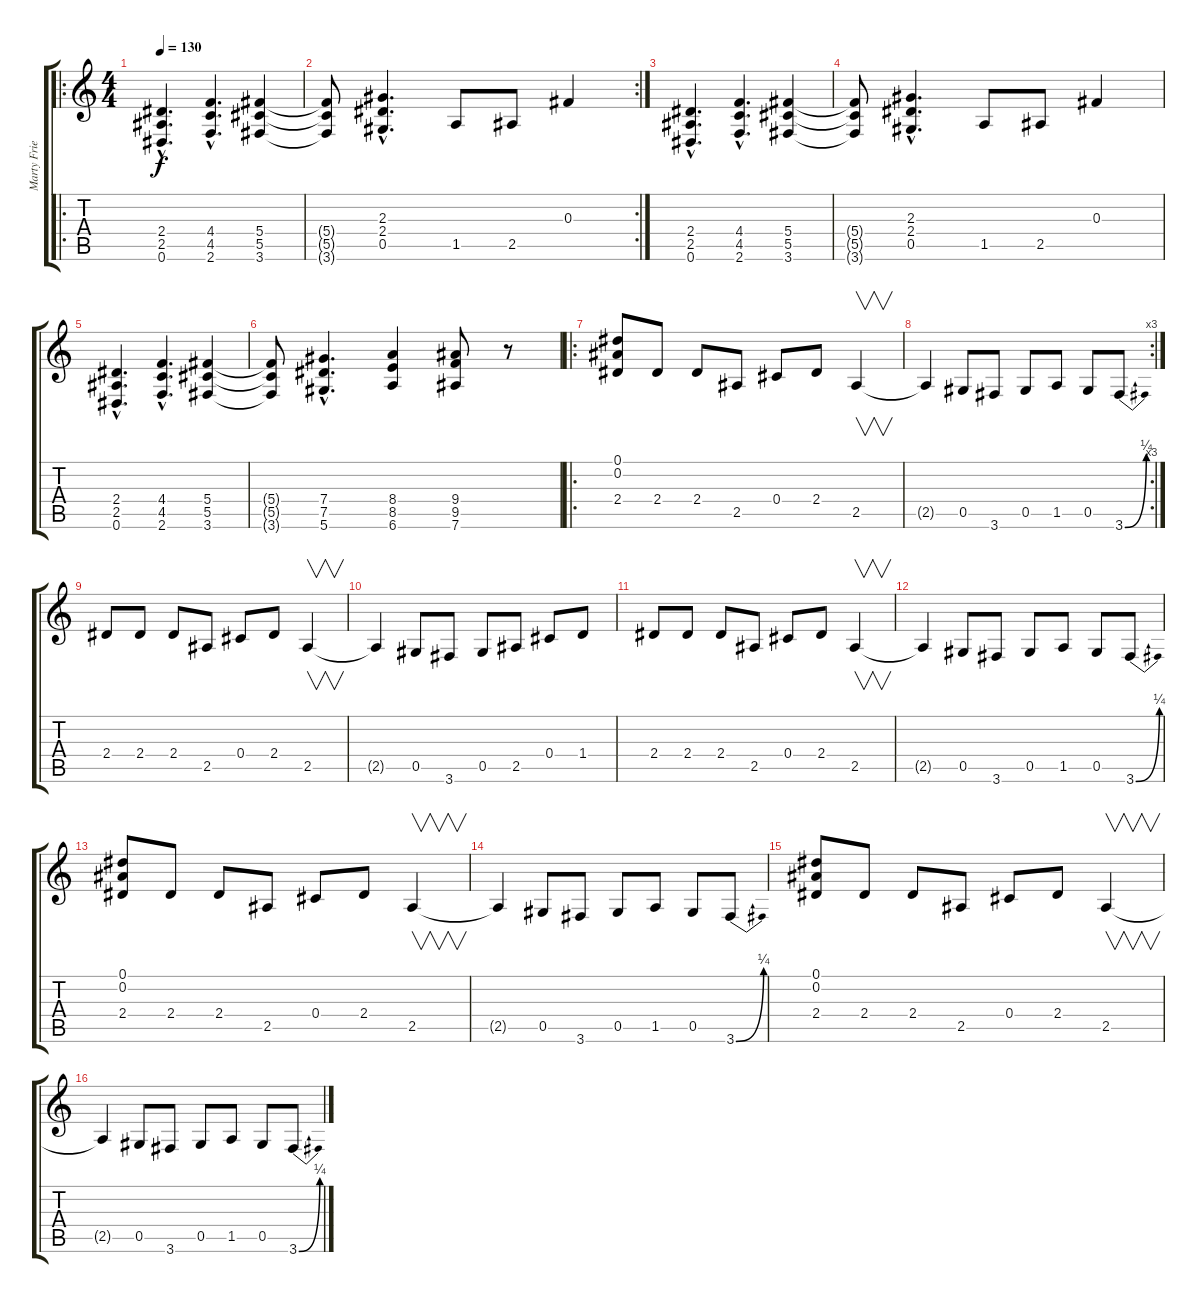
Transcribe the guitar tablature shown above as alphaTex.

\track ("Marty Friedman " "Marty Frie") {instrument distortionguitar}
\staff {score tabs}
\tuning (Eb4 Bb3 Gb3 Db3 Ab2 Eb2) {hide}
\ro
\ts (4 4)
\tempo 130
\clef g2
\ks c
(2.4{hac} 2.5{hac} 0.6{hac}).4{d dy f instrument distortionguitar} (4.4{hac} 4.5{hac} 2.6{hac}).4{d} (5.4 5.5 3.6).4 |
\rc 2
(5.4{t} 5.5{t} 3.6{t}).8 (2.3{hac} 2.4{hac} 0.5{hac}).4{d} 1.5.8 2.5.8 0.3.4 |
(2.4{hac} 2.5{hac} 0.6{hac}).4{d} (4.4{hac} 4.5{hac} 2.6{hac}).4{d} (5.4 5.5 3.6).4 |
(5.4{t} 5.5{t} 3.6{t}).8 (2.3{hac} 2.4{hac} 0.5{hac}).4{d} 1.5.8 2.5.8 0.3.4 |
(2.4{hac} 2.5{hac} 0.6{hac}).4{d} (4.4{hac} 4.5{hac} 2.6{hac}).4{d} (5.4 5.5 3.6).4 |
(5.4{t} 5.5{t} 3.6{t}).8 (7.4{hac} 7.5{hac} 5.6{hac}).4{d} (8.4 8.5 6.6).4 (9.4 9.5 7.6).8 r.8 |
\ro
(0.1 0.2 2.4).8 2.4.8 2.4.8 2.5.8 0.4.8 2.4.8 2.5.4{v} |
\rc 3
2.5{t}.4 0.5.8 3.6.8 0.5.8 1.5.8 0.5.8 3.6{be (bend 0 0 60 1)}.8 |
2.4.8 2.4.8 2.4.8 2.5.8 0.4.8 2.4.8 2.5.4{v} |
2.5{t}.4 0.5.8 3.6.8 0.5.8 2.5.8 0.4.8 1.4.8 |
2.4.8 2.4.8 2.4.8 2.5.8 0.4.8 2.4.8 2.5.4{v} |
2.5{t}.4 0.5.8 3.6.8 0.5.8 1.5.8 0.5.8 3.6{be (bend 0 0 60 1)}.8 |
(0.1 0.2 2.4).8 2.4.8 2.4.8 2.5.8 0.4.8 2.4.8 2.5.4{v} |
2.5{t}.4 0.5.8 3.6.8 0.5.8 1.5.8 0.5.8 3.6{be (bend 0 0 60 1)}.8 |
(0.1 0.2 2.4).8 2.4.8 2.4.8 2.5.8 0.4.8 2.4.8 2.5.4{v} |
2.5{t}.4 0.5.8 3.6.8 0.5.8 1.5.8 0.5.8 3.6{be (bend 0 0 60 1)}.8
